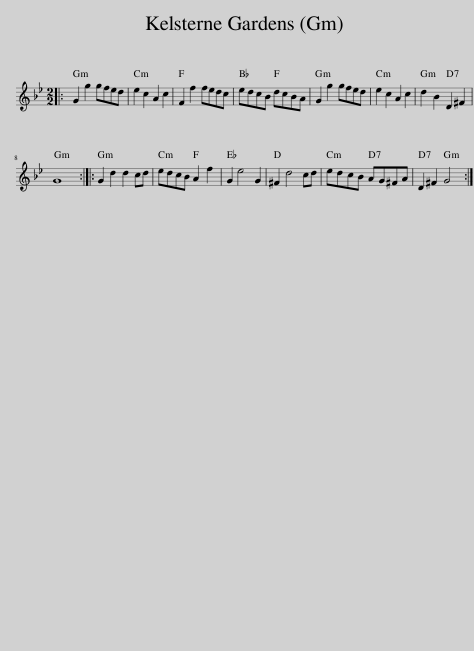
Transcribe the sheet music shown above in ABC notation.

X:1
L:1/8
M:2/2
I:linebreak $
K:Gmin
V:1 treble
V:1
|: G2 g2 gfed | e2 c2 A2 c2 | F2 f2 fedc | edcB dcBA | G2 g2 gfed | %5
 e2 c2 A2 c2 | d2 B2 D2 ^F2 |$ G8 :: G2 d2 d2 cd | edcB A2 f2 | %10
 G2 e4 G2 | ^F2 d4 cd | edcB AG^FA | D2 ^F2 G4 :| %14
